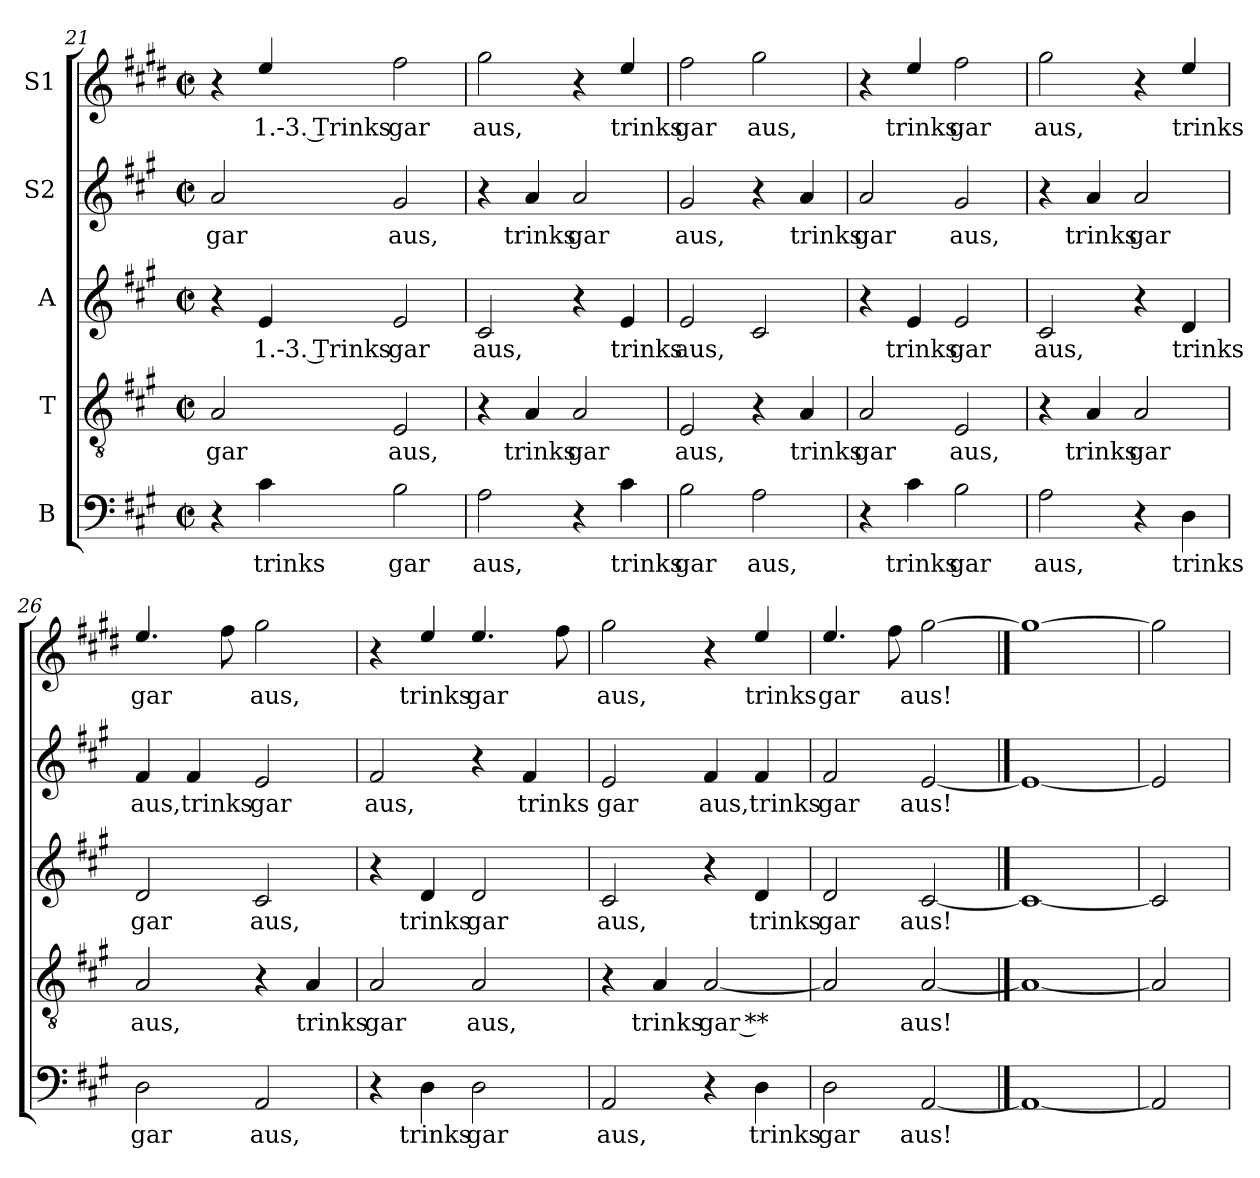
**kern	**text	**kern	**text	**kern	**text	**kern	**text	**kern	**text
*part5	*part5	*part4	*part4	*part3	*part3	*part2	*part2	*part1	*part1
*staff5	*staff5	*staff4	*staff4	*staff3	*staff3	*staff2	*staff2	*staff1	*staff1
*I"B	*	*I"T	*	*I"A	*	*I"S2	*	*I"S1	*
*clefF4	*	*clefGv2	*	*clefG2	*	*clefG2	*	*clefG2	*
*	*	*	*	*	*	*	*	*ITrd4c7	*
*k[f#c#g#]	*	*k[f#c#g#]	*	*k[f#c#g#]	*	*k[f#c#g#]	*	*k[f#c#g#]	*
*M2/2	*	*M2/2	*	*M2/2	*	*M2/2	*	*M2/2	*
*met(c|)	*	*met(c|)	*	*met(c|)	*	*met(c|)	*	*met(c|)	*
=21	=21	=21	=21	=21	=21	=21	=21	=21	=21
4r	.	2A/	gar	4r	.	2a/	gar	4r	.
4c#\	trinks	.	.	4e/	1.-3. Trinks	.	.	4a/	1.-3. Trinks
2B\	gar	2E/	aus,	2e/	gar	2g#/	aus,	2b\	gar
=22	=22	=22	=22	=22	=22	=22	=22	=22	=22
2A\	aus,	4r	.	2c#/	aus,	4r	.	2cc#\	aus,
.	.	4A/	trinks	.	.	4a/	trinks	.	.
4r	.	2A/	gar	4r	.	2a/	gar	4r	.
4c#\	trinks	.	.	4e/	trinks	.	.	4a/	trinks
=23	=23	=23	=23	=23	=23	=23	=23	=23	=23
2B\	gar	2E/	aus,	2e/	aus,	2g#/	aus,	2b\	gar
2A\	aus,	4r	.	2c#/	.	4r	.	2cc#\	aus,
.	.	4A/	trinks	.	.	4a/	trinks	.	.
!!LO:LB:g=z
=24	=24	=24	=24	=24	=24	=24	=24	=24	=24
4r	.	2A/	gar	4r	.	2a/	gar	4r	.
4c#\	trinks	.	.	4e/	trinks	.	.	4a/	trinks
2B\	gar	2E/	aus,	2e/	gar	2g#/	aus,	2b\	gar
=25	=25	=25	=25	=25	=25	=25	=25	=25	=25
2A\	aus,	4r	.	2c#/	aus,	4r	.	2cc#\	aus,
.	.	4A/	trinks	.	.	4a/	trinks	.	.
4r	.	2A/	gar	4r	.	2a/	gar	4r	.
4D\	trinks	.	.	4d/	trinks	.	.	4a/	trinks
=26	=26	=26	=26	=26	=26	=26	=26	=26	=26
2D\	gar	2A/	aus,	2d/	gar	4f#/	aus,	4.a/	-gar
.	.	.	.	.	.	4f#/	trinks	.	.
.	.	.	.	.	.	.	.	8b\	.
2AA/	aus,	4r	.	2c#/	aus,	2e/	gar	2cc#\	aus,
.	.	4A/	trinks	.	.	.	.	.	.
=27	=27	=27	=27	=27	=27	=27	=27	=27	=27
4r	.	2A/	gar	4r	.	2f#/	aus,	4r	.
4D\	trinks	.	.	4d/	trinks	.	.	4a/	trinks
2D\	gar	2A/	aus,	2d/	gar	4r	.	4.a/	-gar
.	.	.	.	.	.	4f#/	trinks	.	.
.	.	.	.	.	.	.	.	8b\	.
=28	=28	=28	=28	=28	=28	=28	=28	=28	=28
2AA/	aus,	4r	.	2c#/	aus,	2e/	gar	2cc#\	aus,
.	.	4A/	trinks	.	.	.	.	.	.
4r	.	[2A/	gar **	4r	.	4f#/	aus,	4r	.
4D\	trinks	.	.	4d/	trinks	4f#/	trinks	4a/	trinks
=29	=29	=29	=29	=29	=29	=29	=29	=29	=29
2D\	gar	2A/]	.	2d/	gar	2f#/	gar	4.a/	-gar
.	.	.	.	.	.	.	.	8b\	.
[2AA	aus!	[2A	aus!	[2c#	aus!	[2e	aus!	[2cc#	aus!
==30	==30	==30	==30	==30	==30	==30	==30	==30	==30
1AA_	.	1A_	.	1c#_	.	1e_	.	1cc#_	.
=31	=31	=31	=31	=31	=31	=31	=31	=31	=31
2AA]	.	2A]	.	2c#]	.	2e]	.	2cc#]	.
=	=	=	=	=	=	=	=	=	=
*-	*-	*-	*-	*-	*-	*-	*-	*-	*-
